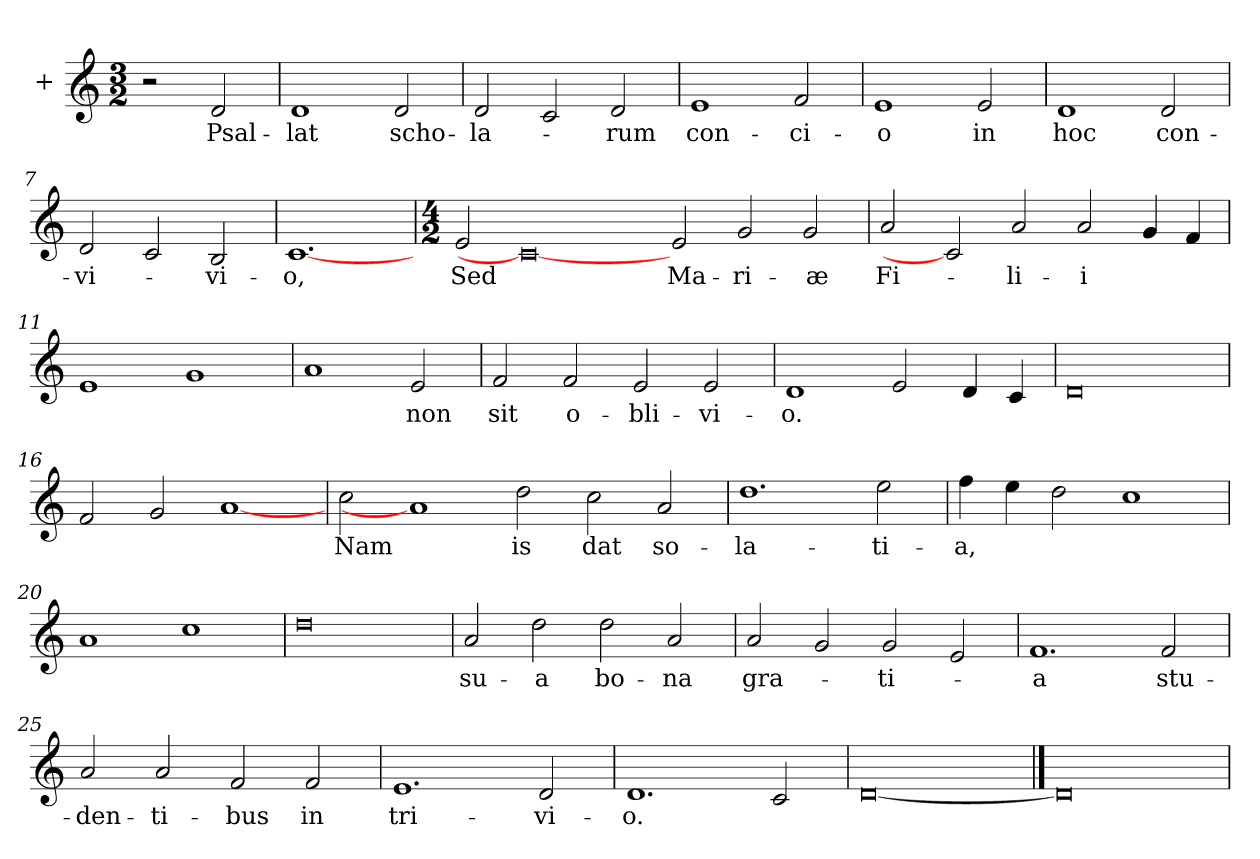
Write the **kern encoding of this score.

**kern	**text
*part1	*part1
*staff1	*staff1
*I"+	*
*clefG2	*
*k[]	*
*C:	*
*M3/2	*
=1	=1
2r	.
!	!LO:LY:b
2d/	Psal-
=2	=2
!	!LO:LY:b
1d	-lat
!	!LO:LY:b
2d/	scho-
=3	=3
!	!LO:LY:b
2d/	-la-
2c/	.
!	!LO:LY:b
2d/	-rum
=4	=4
!	!LO:LY:b
1e	con-
!	!LO:LY:b
2f/	-ci-
=5	=5
!	!LO:LY:b:rj
1e	-o
!	!LO:LY:b
2e/	in
=6	=6
!	!LO:LY:b
1d	hoc
!	!LO:LY:b
2d/	con-
=7	=7
!	!LO:LY:b
2d/	-vi-
2c/	.
!	!LO:LY:b
2B/	-vi-
=8	=8
!	!LO:LY:b
[1.c	-o,
!!LO:LB:g=z
=9	=9
*M4/2	*
!	!LO:LY:b
2e/	Sed
0c_	.
!	!LO:LY:b
2e/	Ma-
!	!LO:LY:b
2g/	-ri-
!	!LO:LY:b
2g/	-æ
=10	=10
!	!LO:LY:b
2a/	Fi-
2c]	.
!	!LO:LY:b
2a/	-li-
!	!LO:LY:b:rj
2a/	-i
4g/	.
4f/	.
=11	=11
1e	.
1g	.
=12	=12
1a	.
!	!LO:LY:b
2e/	non
=13	=13
!	!LO:LY:b
2f/	sit
!	!LO:LY:b
2f/	o-
!	!LO:LY:b
2e/	-bli-
!	!LO:LY:b
2e/	-vi-
=14	=14
!	!LO:LY:b
1d	-o.
2e/	.
4d/	.
4c/	.
=15	=15
0d	.
!!LO:LB:g=z
=16	=16
2f/	.
2g/	.
[1a	.
=17	=17
!	!LO:LY:b
2cc\	Nam
1a]	.
!	!LO:LY:b
2dd\	is
!	!LO:LY:b
2cc\	dat
!	!LO:LY:b
2a/	so-
=18	=18
!	!LO:LY:b
1.dd	-la-
!	!LO:LY:b
2ee\	-ti-
=19	=19
!	!LO:LY:b
4ff\	-a,
4ee\	.
2dd\	.
1cc	.
=20	=20
1a	.
1cc	.
=21	=21
0dd	.
!!LO:LB:g=z
=22	=22
!	!LO:LY:b
2a/	su-
!	!LO:LY:b
2dd\	-a
!	!LO:LY:b
2dd\	bo-
!	!LO:LY:b
2a/	-na
=23	=23
!	!LO:LY:b
2a/	gra-
2g/	.
!	!LO:LY:b
2g/	-ti-
2e/	.
=24	=24
!	!LO:LY:b:rj
1.f	-a
!	!LO:LY:b
2f/	stu-
=25	=25
!	!LO:LY:b
2a/	-den-
!	!LO:LY:b
2a/	-ti-
!	!LO:LY:b
2f/	-bus
!	!LO:LY:b
2f/	in
=26	=26
!	!LO:LY:b
1.e	tri-
!	!LO:LY:b
2d/	-vi-
=27	=27
!	!LO:LY:b
1.d	-o.
2c/	.
=28	=28
[0d	.
==29	==29
0d]	.
=	=
*-	*-
